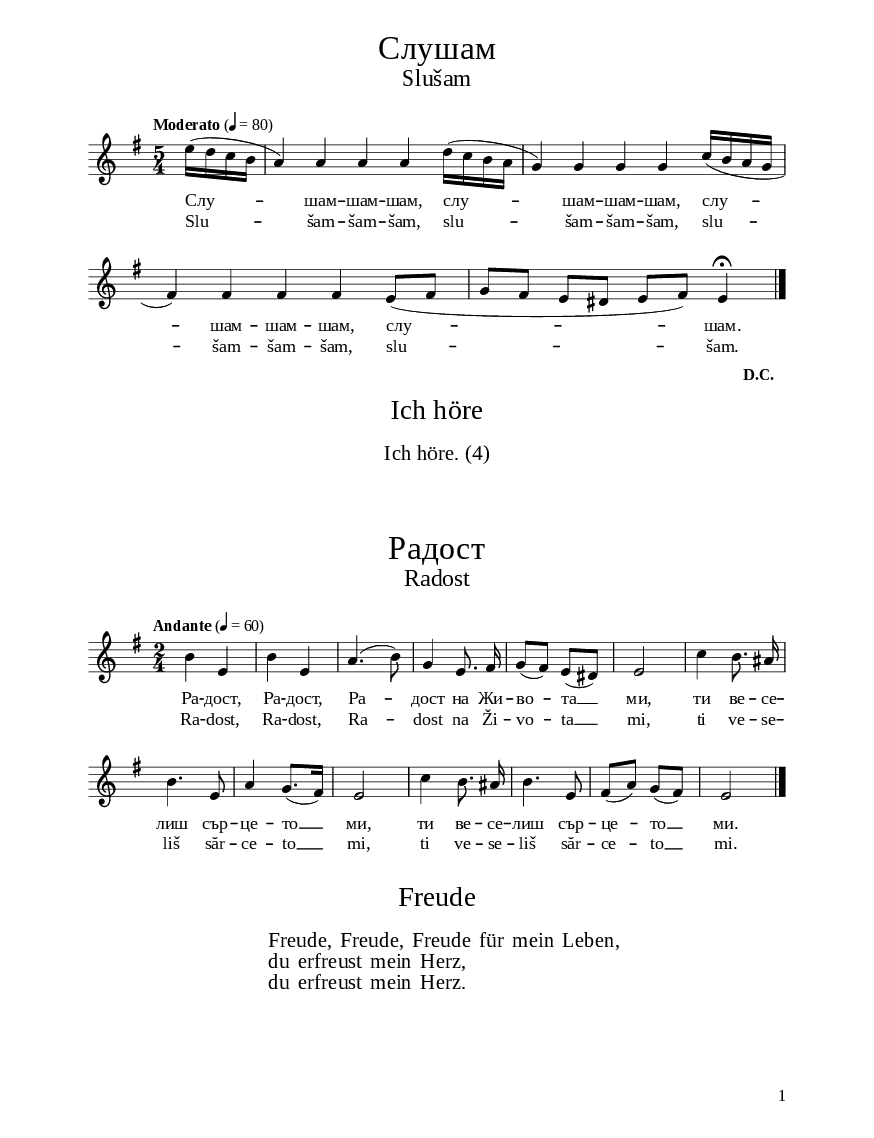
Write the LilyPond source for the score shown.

 \version "2.24.1"

% include paper part and global functions
\include "include/globals.ily"

\bookpart {
  \label #'ref174_2
  \tocItem \markup "Слушам – Slušam"
  \include "include/bookpart-paper.ily"
  \score {
    \include "include/score-layout.ily"
    \new Voice \absolute {
      \clef treble
      \key e \minor
      \time 5/4
      \tempoFunc "Moderato" 4 "80"
      \autoBeamOff
      \partial 4
      e''16 ( [  d''16  c''16  b'16 ] | % 2
      a'4 ) a'4 a'4 a'4  d''16 (
      [  c''16  b'16  a'16 ] | % 3
      g'4 ) g'4 g'4 g'4 c''16 ( [
      b'16 a'16 g'16 ] \break | % 4
      fis'4 ) fis'4 fis'4 fis'4 e'8
      ( [ fis'8 ] | % 5
      g'8 [ fis'8 ] e'8 [ dis'8 ] \stemUp
      e'8 [ fis'8 ])  e'4 ^\fermata  \bar "|."
    }

    \addlyrics {
      Слу --    шам -- шам --
      шам, слу --    шам --
      шам -- шам, слу --
      шам -- шам -- шам, слу --
      шам.}
         \addlyrics {
      Slu --    šam -- šam --
      šam, slu --    šam --
      šam -- šam, slu --
      šam -- šam -- šam, slu --
      šam.}


        \header {
          title = \titleFunc "Слушам" "Slušam"
        }

        \midi{}

      } % score

      \markup \dc-one "D.C."

      % include foreign translation(s) of the song
      \version "2.24.0"

\markup \fill-line { \fontsize #deTitleFontSize "Ich höre" }
\markup \null
\markup \null
\markup \fontsize #deCoupletFontSize {
  \hspace #28
  \override #`(baseline-skip . ,deCoupletBaselineSkip)

  \column {
    
     \line { " Ich höre. (4)" }



  }
}


      \markup \empty-three
  \label #'ref174_3
  \tocItem \markup "Радост – Radost"
      \include "include/bookpart-paper.ily"
      \score {
        \include "include/score-layout.ily"

        \new Voice \absolute {
          \clef treble
          \key e \minor
          \time 2/4
          \tempoFunc "Andante" 4 "60"
          \autoBeamOff
          b'4 e'4 | % 2
          b'4 e'4 | % 3
          a'4. ( b'8 ) | % 4
          g'4  e'8. fis'16 | % 5
          g'8 ( [fis'8] ) e'8 ( [dis'8] ) | % 6
          e'2 | % 7
          c''4  b'8. ais'16 \break | % 8
          b'4. e'8 | % 9
          a'4  g'8. [( fis'16 )] |
          e'2 | % 11
          c''4  b'8. ais'16 | % 12
          b'4. e'8 | % 13
          fis'8 ([ a'8 ]) g'8 ( [fis'8] ) | % 14
          e'2 \bar "|."
        }

        \addlyrics {
          Ра -- дост,
          Ра -- дост, Ра -- дост на Жи -- во -- та __ ми, ти
          ве -- се -- лиш сър -- це -- то __ ми, ти ве -- се
          -- лиш сър -- це -- то __ ми.}
           \addlyrics {
          Ra -- dost,
          Ra -- dost, Ra -- dost na Ži -- vo -- ta __ mi, ti
          ve -- se -- liš săr -- ce -- to __ mi, ti ve -- se
          -- liš săr -- ce -- to __ mi.}

            \header {
              title = \titleFunc "Радост" "Radost"
            }

            \midi{}

          } % score



          % include foreign translation(s) of the song
          \version "2.24.0"

\markup \fill-line { \fontsize #deTitleFontSize "Freude" }
\markup \null
\markup \null
\markup \fontsize #deCoupletFontSize {
  \hspace #16
  \override #`(baseline-skip . ,deCoupletBaselineSkip)

  \column {

    \line { " "Freude, Freude, Freude für mein Leben, }

    \line { " "du erfreust mein Herz, }

    \line { " "du erfreust mein Herz.}
  }
}


        } % bookpart
